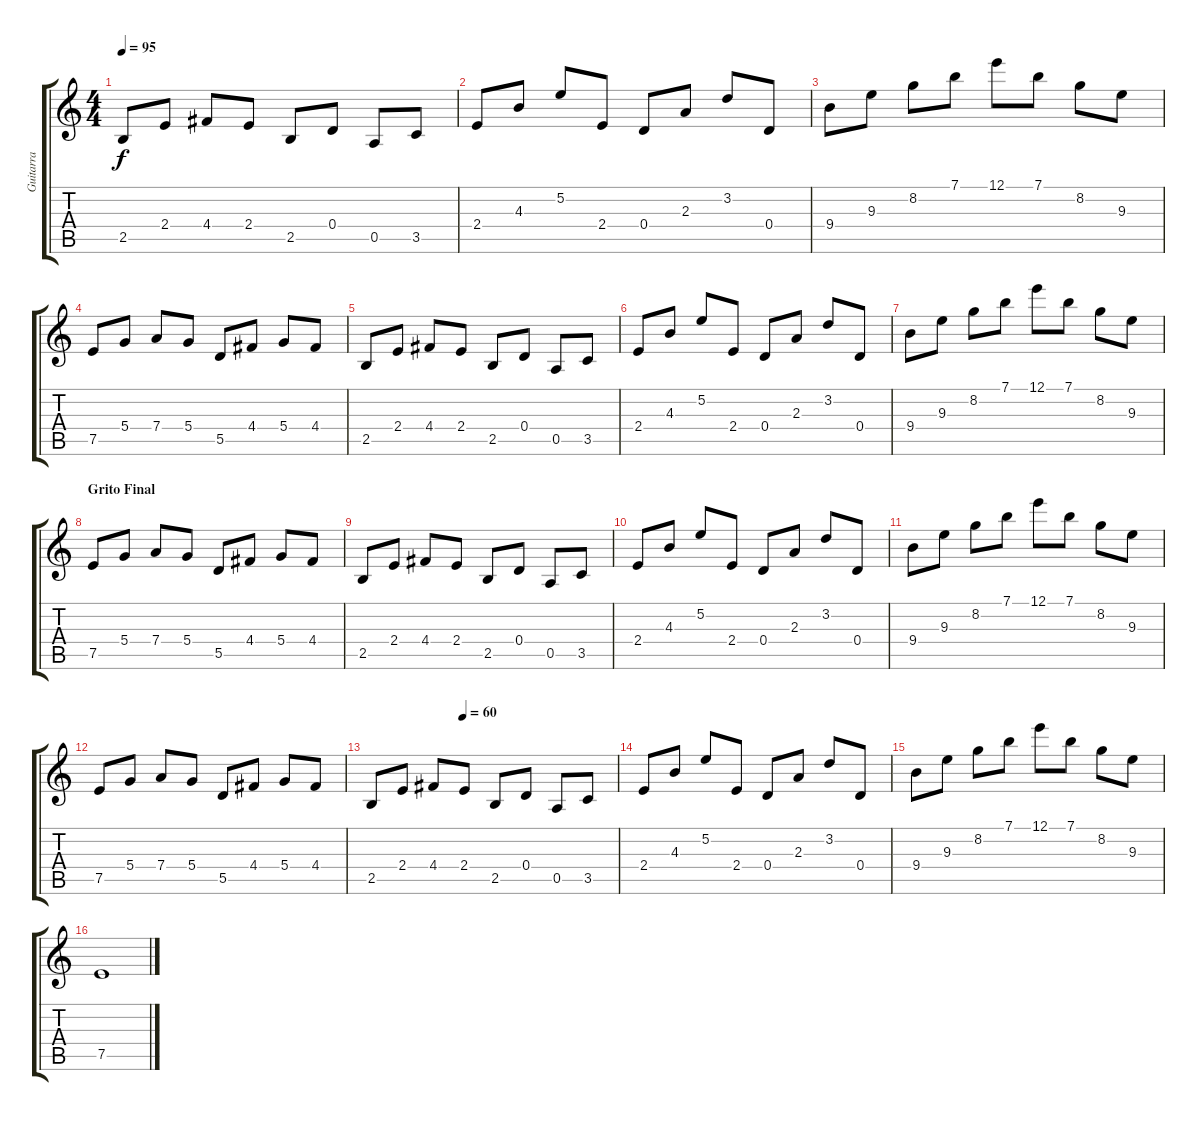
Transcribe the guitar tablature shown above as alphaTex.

\track ("Guitarra" "Guitarra") {instrument distortionguitar}
\staff {score tabs}
\tuning (E4 B3 G3 D3 A2 E2) {hide}
\ts (4 4)
\tempo 95
\clef g2
\ks c
2.5.8{dy f} 2.4.8 4.4.8 2.4.8 2.5.8 0.4.8 0.5.8 3.5.8 |
2.4.8 4.3.8 5.2.8 2.4.8 0.4.8 2.3.8 3.2.8 0.4.8 |
9.4.8 9.3.8 8.2.8 7.1.8 12.1.8 7.1.8 8.2.8 9.3.8 |
7.5.8 5.4.8 7.4.8 5.4.8 5.5.8 4.4.8 5.4.8 4.4.8 |
2.5.8 2.4.8 4.4.8 2.4.8 2.5.8 0.4.8 0.5.8 3.5.8 |
2.4.8 4.3.8 5.2.8 2.4.8 0.4.8 2.3.8 3.2.8 0.4.8 |
9.4.8 9.3.8 8.2.8 7.1.8 12.1.8 7.1.8 8.2.8 9.3.8 |
\section ("" "Grito Final")
7.5.8 5.4.8 7.4.8 5.4.8 5.5.8 4.4.8 5.4.8 4.4.8 |
2.5.8 2.4.8 4.4.8 2.4.8 2.5.8 0.4.8 0.5.8 3.5.8 |
2.4.8 4.3.8 5.2.8 2.4.8 0.4.8 2.3.8 3.2.8 0.4.8 |
9.4.8 9.3.8 8.2.8 7.1.8 12.1.8 7.1.8 8.2.8 9.3.8 |
7.5.8 5.4.8 7.4.8 5.4.8 5.5.8 4.4.8 5.4.8 4.4.8 |
\tempo (60 0.375)
2.5.8 2.4.8 4.4.8 2.4.8 2.5.8 0.4.8 0.5.8 3.5.8 |
2.4.8 4.3.8 5.2.8 2.4.8 0.4.8 2.3.8 3.2.8 0.4.8 |
9.4.8 9.3.8 8.2.8 7.1.8 12.1.8 7.1.8 8.2.8 9.3.8 |
7.5.1
